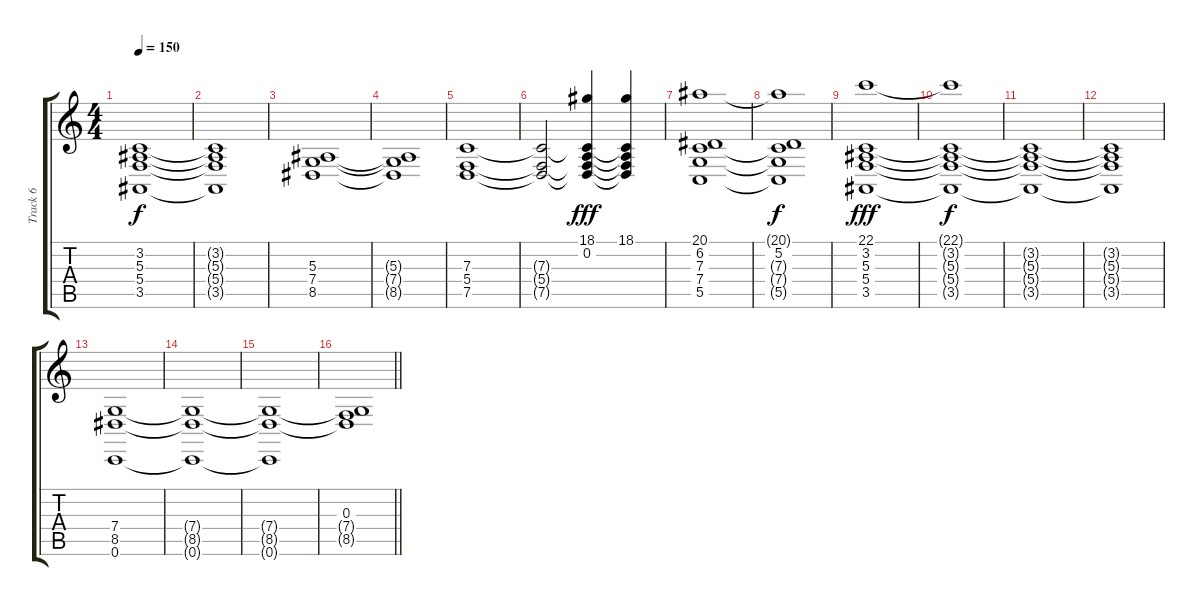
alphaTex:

\track ("Track 6" "Track 6") {instrument stringensemble1}
\staff {score tabs}
\tuning (D4 A3 F3 C3 G2 C2) {hide}
\ts (4 4)
\tempo 150
\clef g2
\ks c
(3.2{t} 5.3{t} 5.4{t} 3.5{t}).1{dy f} |
(3.2{t} 5.3{t} 5.4{t} 3.5{t}).1 |
(5.3 7.4 8.5).1 |
(5.3{t} 7.4{t} 8.5{t}).1 |
(7.3 5.4 7.5).1 |
(7.3{t} 5.4{t} 7.5{t}).2 (18.1 0.2 7.3{t} 5.4{t} 7.5{t}).4{dy fff} (18.1 0.2{t} 7.3{t} 5.4{t} 7.5{t}).4 |
(20.1 6.2 7.3 7.4 5.5).1 |
(20.1{t} 5.2 7.3{t} 7.4{t} 5.5{t}).1{dy f} |
(22.1 3.2 5.3 5.4 3.5).1{dy fff} |
(22.1{t} 3.2{t} 5.3{t} 5.4{t} 3.5{t}).1{dy f} |
(3.2{t} 5.3{t} 5.4{t} 3.5{t}).1 |
(3.2{t} 5.3{t} 5.4{t} 3.5{t}).1 |
(7.4 8.5 0.6).1 |
(7.4{t} 8.5{t} 0.6{t}).1 |
(7.4{t} 8.5{t} 0.6{t}).1{volume 0} |
\barLineRight lightlight
(0.3 7.4{t} 8.5{t}).1
